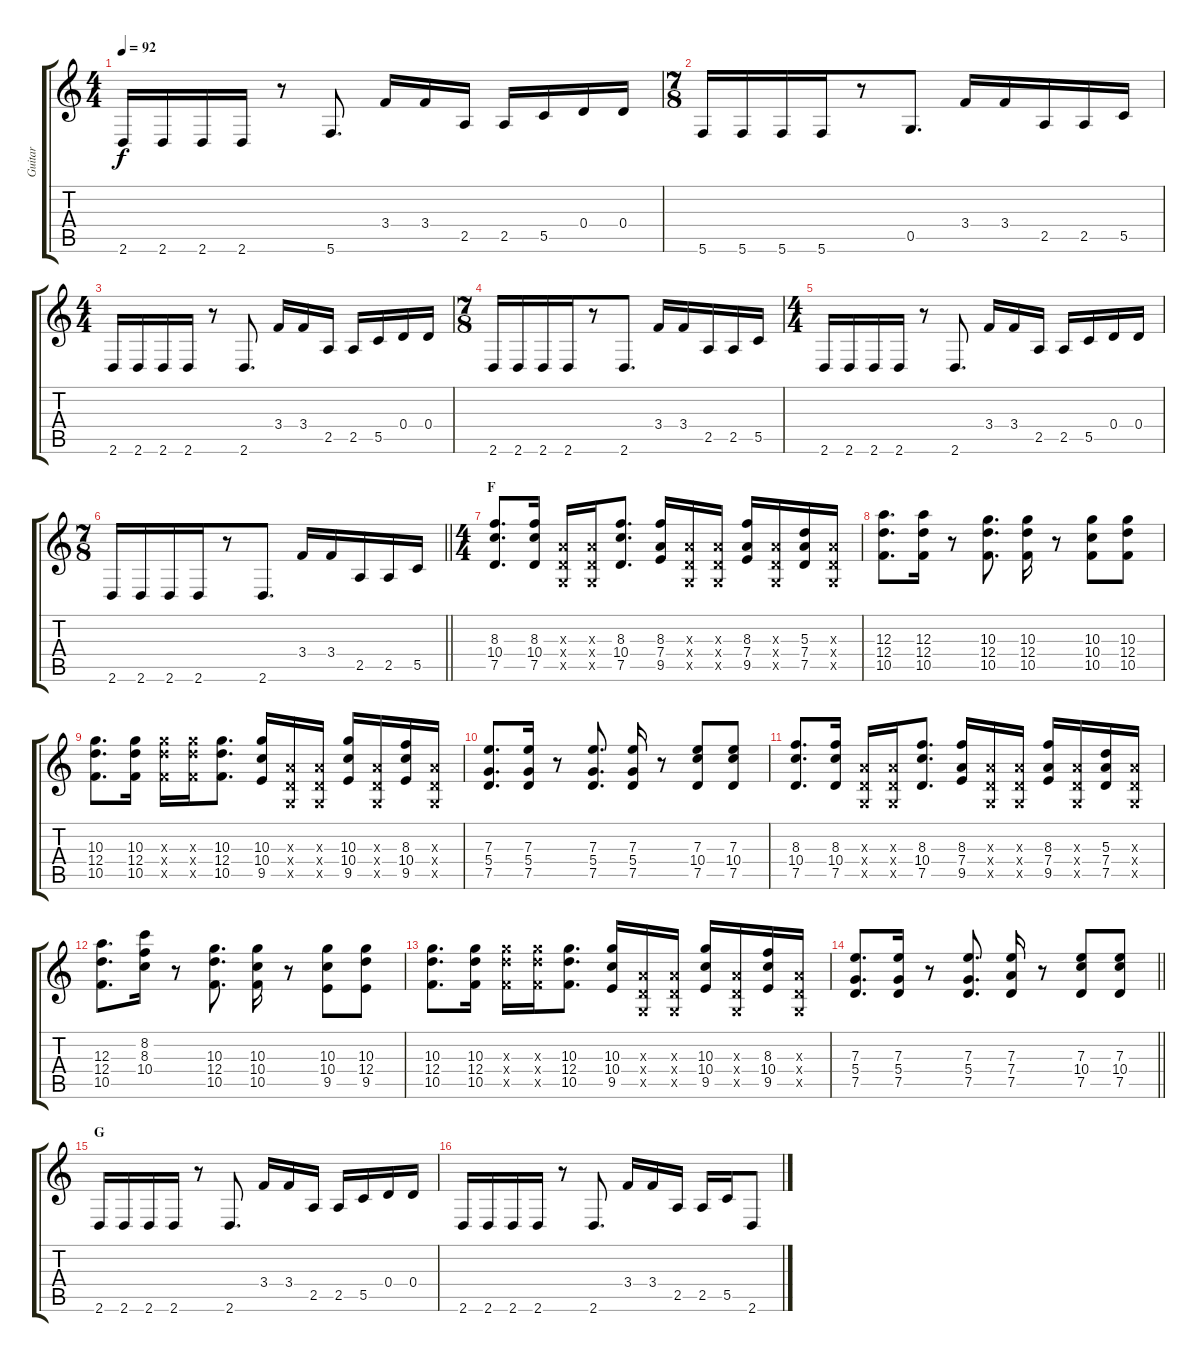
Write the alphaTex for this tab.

\track ("Guitar" "Guitar") {instrument distortionguitar}
\staff {score tabs}
\tuning (G4 E4 A3 D3 G2 C2) {hide}
\ts (4 4)
\tempo 92
\clef g2
\ks c
2.6.16{dy f} 2.6.16 2.6.16 2.6.16 r.8 5.6.8{d} 3.4.16 3.4.16 2.5.16 2.5.16 5.5.16 0.4.16 0.4.16 |
\ts (7 8)
5.6.16 5.6.16 5.6.16 5.6.16 r.8 0.5.8{d} 3.4.16 3.4.16 2.5.16 2.5.16 5.5.16 |
\ts (4 4)
2.6.16 2.6.16 2.6.16 2.6.16 r.8 2.6.8{d} 3.4.16 3.4.16 2.5.16 2.5.16 5.5.16 0.4.16 0.4.16 |
\ts (7 8)
2.6.16 2.6.16 2.6.16 2.6.16 r.8 2.6.8{d} 3.4.16 3.4.16 2.5.16 2.5.16 5.5.16 |
\ts (4 4)
2.6.16 2.6.16 2.6.16 2.6.16 r.8 2.6.8{d} 3.4.16 3.4.16 2.5.16 2.5.16 5.5.16 0.4.16 0.4.16 |
\ts (7 8)
\barLineRight lightlight
2.6.16 2.6.16 2.6.16 2.6.16 r.8 2.6.8{d} 3.4.16 3.4.16 2.5.16 2.5.16 5.5.16 |
\ts (4 4)
\section ("" "F")
(8.3 10.4 7.5).8{d} (8.3 10.4 7.5).16 (0.3{x} 0.4{x} 0.5{x}).16 (0.3{x} 0.4{x} 0.5{x}).16 (8.3 10.4 7.5).8{d} (8.3 7.4 9.5).16 (0.3{x} 0.4{x} 0.5{x}).16 (0.3{x} 0.4{x} 0.5{x}).16 (8.3 7.4 9.5).16 (0.3{x} 0.4{x} 0.5{x}).16 (5.3 7.4 7.5).16 (0.3{x} 0.4{x} 0.5{x}).16 |
(12.3 12.4 10.5).8{d} (12.3 12.4 10.5).16 r.8 (10.3 12.4 10.5).8{d} (10.3 12.4 10.5).16 r.8 (10.3 10.4 10.5).8 (10.3 12.4 10.5).8 |
(10.3 12.4 10.5).8{d} (10.3 12.4 10.5).16 (10.3{x} 12.4{x} 10.5{x}).16 (10.3{x} 12.4{x} 10.5{x}).16 (10.3 12.4 10.5).8{d} (10.3 10.4 9.5).16 (0.3{x} 0.4{x} 0.5{x}).16 (0.3{x} 0.4{x} 0.5{x}).16 (10.3 10.4 9.5).16 (0.3{x} 0.4{x} 0.5{x}).16 (8.3 10.4 9.5).16 (0.3{x} 0.4{x} 0.5{x}).16 |
(7.3 5.4 7.5).8{d} (7.3 5.4 7.5).16 r.8 (7.3 5.4 7.5).8{d} (7.3 5.4 7.5).16 r.8 (7.3 10.4 7.5).8 (7.3 10.4 7.5).8 |
(8.3 10.4 7.5).8{d} (8.3 10.4 7.5).16 (0.3{x} 0.4{x} 0.5{x}).16 (0.3{x} 0.4{x} 0.5{x}).16 (8.3 10.4 7.5).8{d} (8.3 7.4 9.5).16 (0.3{x} 0.4{x} 0.5{x}).16 (0.3{x} 0.4{x} 0.5{x}).16 (8.3 7.4 9.5).16 (0.3{x} 0.4{x} 0.5{x}).16 (5.3 7.4 7.5).16 (0.3{x} 0.4{x} 0.5{x}).16 |
(12.3 12.4 10.5).8{d} (8.2 8.3 10.4).16 r.8 (10.3 12.4 10.5).8{d} (10.3 10.4 10.5).16 r.8 (10.3 10.4 9.5).8 (10.3 12.4 9.5).8 |
(10.3 12.4 10.5).8{d} (10.3 12.4 10.5).16 (10.3{x} 12.4{x} 10.5{x}).16 (10.3{x} 12.4{x} 10.5{x}).16 (10.3 12.4 10.5).8{d} (10.3 10.4 9.5).16 (0.3{x} 0.4{x} 0.5{x}).16 (0.3{x} 0.4{x} 0.5{x}).16 (10.3 10.4 9.5).16 (0.3{x} 0.4{x} 0.5{x}).16 (8.3 10.4 9.5).16 (0.3{x} 0.4{x} 0.5{x}).16 |
\barLineRight lightlight
(7.3 5.4 7.5).8{d} (7.3 5.4 7.5).16 r.8 (7.3 5.4 7.5).8{d} (7.3 7.4 7.5).16 r.8 (7.3 10.4 7.5).8 (7.3 10.4 7.5).8 |
\section ("" "G")
2.6.16 2.6.16 2.6.16 2.6.16 r.8 2.6.8{d} 3.4.16 3.4.16 2.5.16 2.5.16 5.5.16 0.4.16 0.4.16 |
2.6.16 2.6.16 2.6.16 2.6.16 r.8 2.6.8{d} 3.4.16 3.4.16 2.5.16 2.5.16 5.5.16 2.6.8
